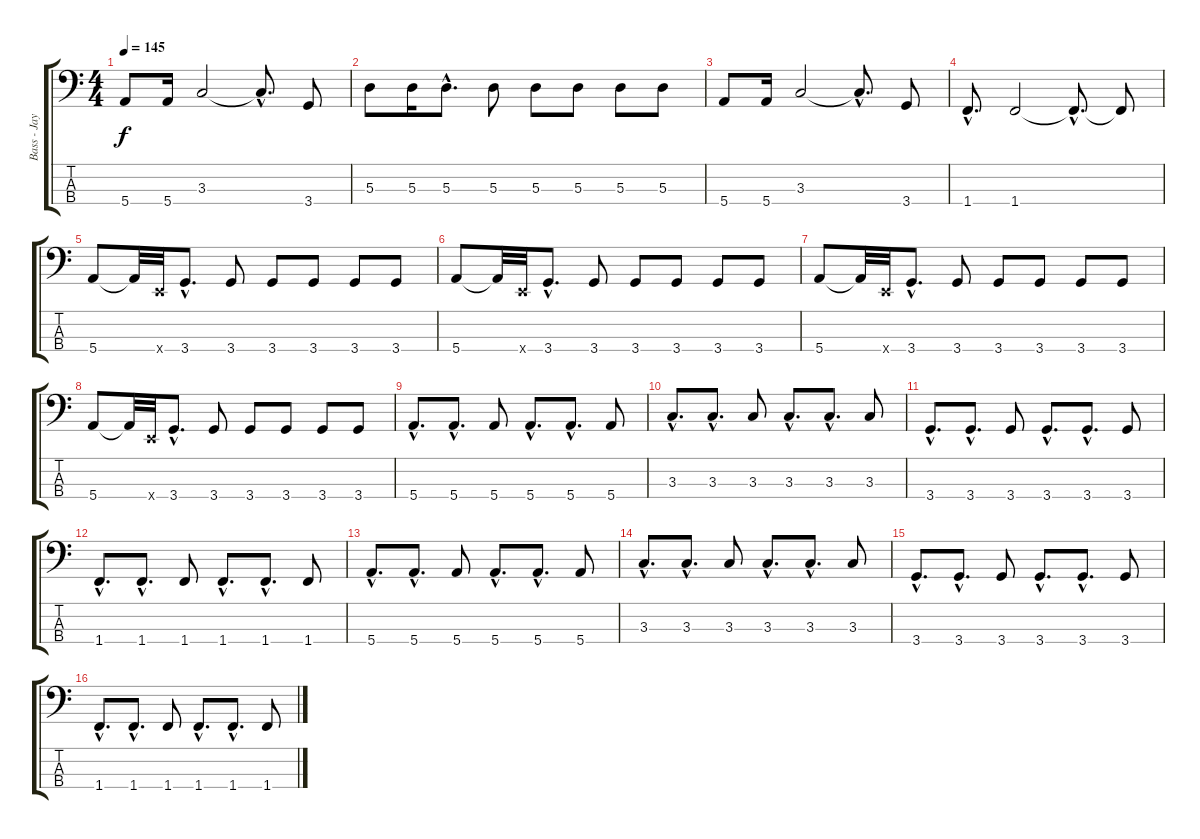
\track ("Bass - Jay Bentley" "Bass - Jay") {instrument electricbasspick}
\staff {score tabs}
\tuning (G2 D2 A1 E1) {hide}
\ts (4 4)
\tempo 145
\clef f4
\ks c
5.4.8{dy f instrument electricbasspick} 5.4.16 3.3.2 3.3{hac t}.8{d} 3.4.8 |
5.3.8 5.3.16 5.3{hac}.8{d} 5.3.8 5.3.8 5.3.8 5.3.8 5.3.8 |
5.4.8 5.4.16 3.3.2 3.3{hac t}.8{d} 3.4.8 |
1.4{hac}.8{d} 1.4.2 1.4{hac t}.8{d} 1.4{t}.8 |
5.4.8 5.4{t}.32 0.4{x}.32 3.4{hac}.8{d} 3.4.8 3.4.8 3.4.8 3.4.8 3.4.8 |
5.4.8 5.4{t}.32 0.4{x}.32 3.4{hac}.8{d} 3.4.8 3.4.8 3.4.8 3.4.8 3.4.8 |
5.4.8 5.4{t}.32 0.4{x}.32 3.4{hac}.8{d} 3.4.8 3.4.8 3.4.8 3.4.8 3.4.8 |
5.4.8 5.4{t}.32 0.4{x}.32 3.4{hac}.8{d} 3.4.8 3.4.8 3.4.8 3.4.8 3.4.8 |
5.4{hac}.8{d} 5.4{hac}.8{d} 5.4.8 5.4{hac}.8{d} 5.4{hac}.8{d} 5.4.8 |
3.3{hac}.8{d} 3.3{hac}.8{d} 3.3.8 3.3{hac}.8{d} 3.3{hac}.8{d} 3.3.8 |
3.4{hac}.8{d} 3.4{hac}.8{d} 3.4.8 3.4{hac}.8{d} 3.4{hac}.8{d} 3.4.8 |
1.4{hac}.8{d} 1.4{hac}.8{d} 1.4.8 1.4{hac}.8{d} 1.4{hac}.8{d} 1.4.8 |
5.4{hac}.8{d} 5.4{hac}.8{d} 5.4.8 5.4{hac}.8{d} 5.4{hac}.8{d} 5.4.8 |
3.3{hac}.8{d} 3.3{hac}.8{d} 3.3.8 3.3{hac}.8{d} 3.3{hac}.8{d} 3.3.8 |
3.4{hac}.8{d} 3.4{hac}.8{d} 3.4.8 3.4{hac}.8{d} 3.4{hac}.8{d} 3.4.8 |
1.4{hac}.8{d} 1.4{hac}.8{d} 1.4.8 1.4{hac}.8{d} 1.4{hac}.8{d} 1.4.8
